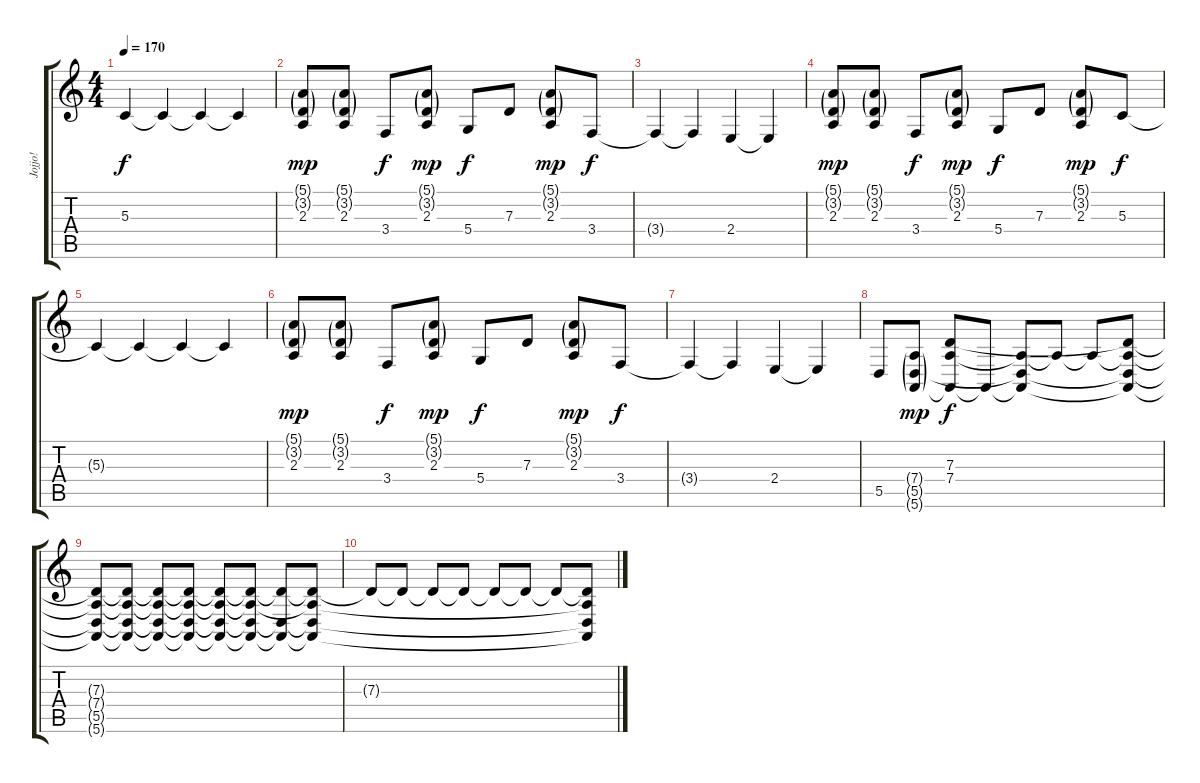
\track ("Jojjo!" "Jojjo!") {instrument harpsichord}
\staff {score tabs}
\tuning (E4 B3 G3 D3 A2 E2) {hide}
\ts (4 4)
\tempo 170
\clef g2
\ks c
5.3{t}.4{dy f} 5.3{t}.4 5.3{t}.4 5.3{t}.4 |
(5.1{g} 3.2{g} 2.3).8{dy mp} (5.1{g} 3.2{g} 2.3).8 3.4.8{dy f} (5.1{g} 3.2{g} 2.3).8{dy mp} 5.4.8{dy f} 7.3.8 (5.1{g} 3.2{g} 2.3).8{dy mp} 3.4.8{dy f} |
3.4{t}.4 3.4{t}.4 2.4.4 2.4{t}.4 |
(5.1{g} 3.2{g} 2.3).8{dy mp} (5.1{g} 3.2{g} 2.3).8 3.4.8{dy f} (5.1{g} 3.2{g} 2.3).8{dy mp} 5.4.8{dy f} 7.3.8 (5.1{g} 3.2{g} 2.3).8{dy mp} 5.3.8{dy f} |
5.3{t}.4 5.3{t}.4 5.3{t}.4 5.3{t}.4 |
(5.1{g} 3.2{g} 2.3).8{dy mp} (5.1{g} 3.2{g} 2.3).8 3.4.8{dy f} (5.1{g} 3.2{g} 2.3).8{dy mp} 5.4.8{dy f} 7.3.8 (5.1{g} 3.2{g} 2.3).8{dy mp} 3.4.8{dy f} |
3.4{t}.4 3.4{t}.4 2.4.4 2.4{t}.4 |
5.5.8 (7.4{g} 5.5{g} 5.6{g}).8{dy mp} (7.3 7.4 5.6{t}).8{dy f} 5.6{t}.8 (7.4{t} 5.5{t} 5.6{t}).8 7.4{t}.8 7.4{t}.8 (7.3{t} 7.4{t} 5.5{t} 5.6{t}).8 |
(7.3{t} 7.4{t} 5.5{t} 5.6{t}).8 (7.3{t} 7.4{t} 5.5{t} 5.6{t}).8 (7.3{t} 7.4{t} 5.5{t} 5.6{t}).8 (7.3{t} 7.4{t} 5.5{t} 5.6{t}).8 (7.3{t} 7.4{t} 5.5{t} 5.6{t}).8 (7.3{t} 7.4{t} 5.5{t} 5.6{t}).8 (7.3{t} 5.5{t} 5.6{t}).8 (7.3{t} 7.4{t} 5.5{t} 5.6{t}).8 |
7.3{t}.8 7.3{t}.8 7.3{t}.8 7.3{t}.8 7.3{t}.8 7.3{t}.8 7.3{t}.8 (7.3{t} 7.4{t} 5.5{t} 5.6{t}).8
